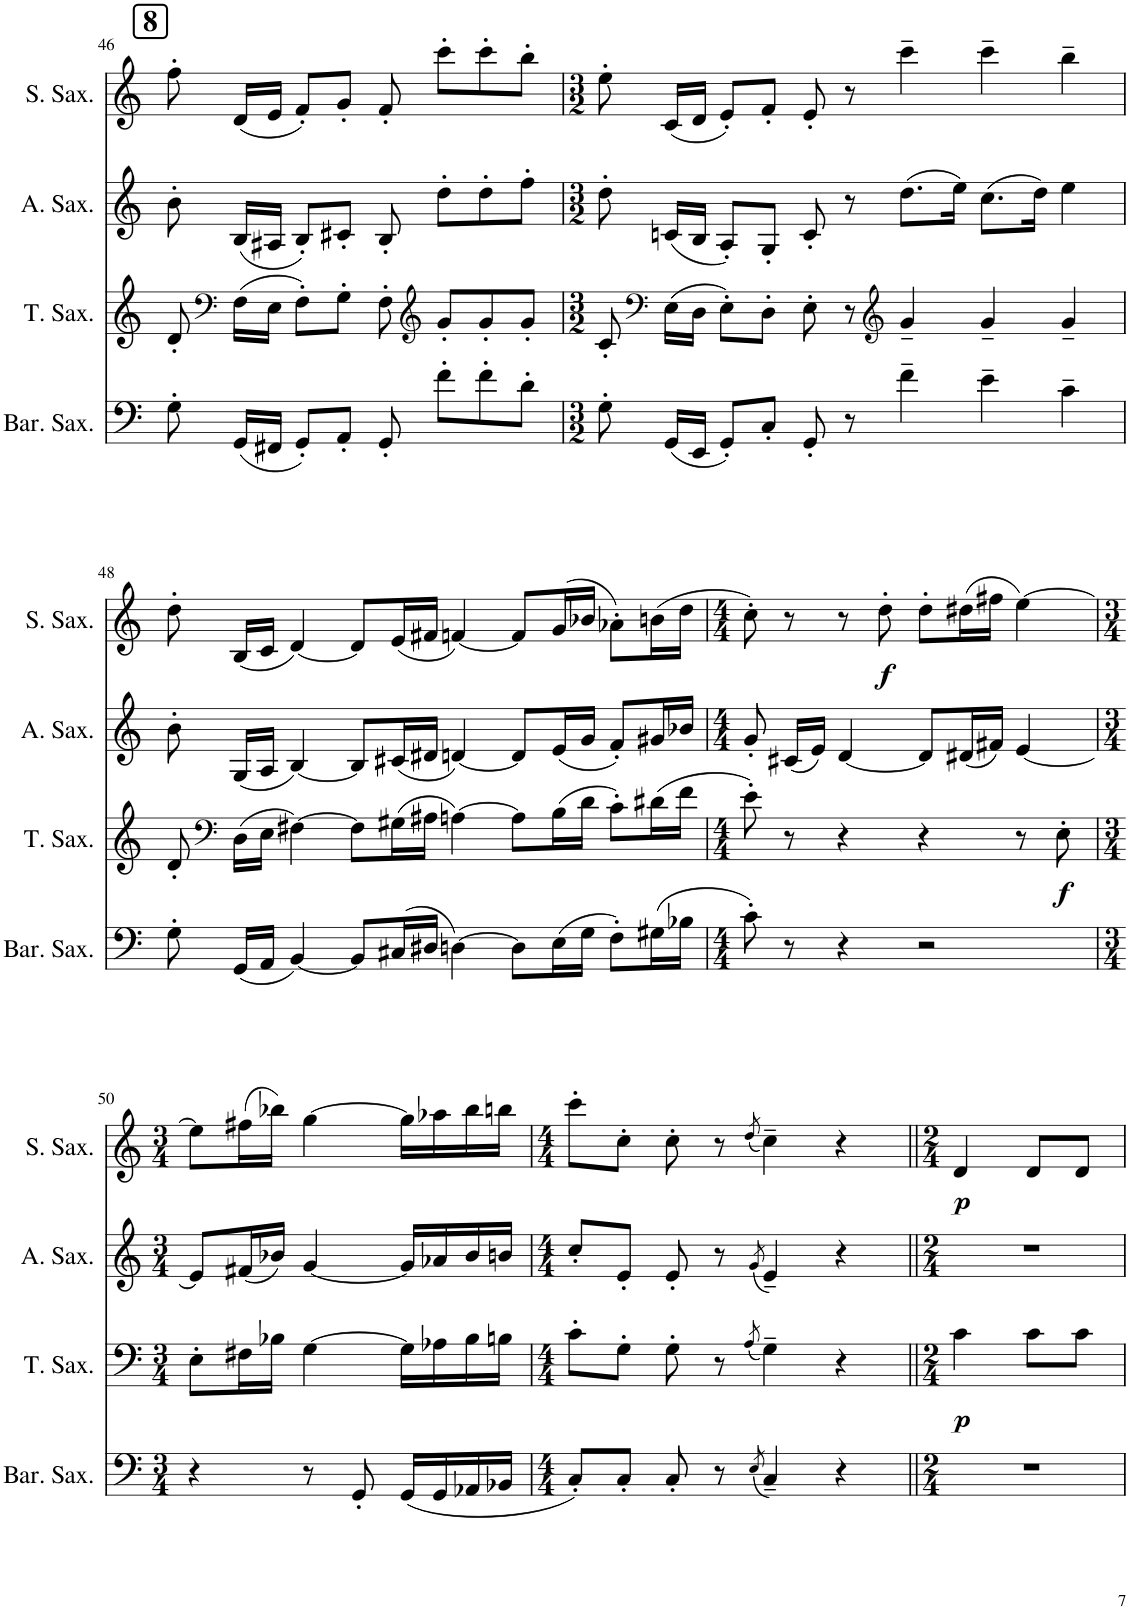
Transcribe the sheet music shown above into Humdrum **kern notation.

**kern	**kern	**dynam	**kern	**kern	**dynam
*part4	*part3	*part3	*part2	*part1	*part1
*staff4	*staff3	*staff3	*staff2	*staff1	*staff1
*I"Baritone Saxophone	*I"Tenor Saxophone	*	*I"Alto Saxophone	*I"Soprano Saxophone	*
*I'Bar. Sax.	*I'T. Sax.	*	*I'A. Sax.	*I'S. Sax.	*
!!LO:PB:g=z
*clefF4	*clefG2	*	*clefG2	*clefG2	*
*ITrd12c21	*ITrd8c14	*	*ITrd5c9	*ITrd1c2	*
*k[]	*k[]	*	*k[]	*k[]	*
*M4/4	*M4/4	*	*M4/4	*M4/4	*
!!LO:REH:place=s1:a:B:cj:fs=14:t=8
=46	=46	=46	=46	=46	=46
8G'\	8d'/	.	8b'\	8ff'\	.
*	*clefF4	*	*	*	*
(16GG/LL	(16F\LL	.	(16B/LL	(16d/LL	.
16FF#X/JJ	16E\JJ	.	16A#X/JJ	16e/JJ	.
8GG'/L)	8F'\L)	.	8B'/L)	8f'/L)	.
8AA'/J	8G'\J	.	8c#X'/J	8g'/J	.
8GG'/	8F'\	.	8B'/	8f'/	.
*	*clefG2	*	*	*	*
8f'\L	8g'/L	.	8dd'\L	8ccc'\L	.
8f'\	8g'/	.	8dd'\	8ccc'\	.
8d'\J	8g'/J	.	8ff'\J	8bb'\J	.
=47	=47	=47	=47	=47	=47
*M3/2	*M3/2	*	*M3/2	*M3/2	*
8G'\	8c'/	.	8dd'\	8ee'\	.
*	*clefF4	*	*	*	*
(16GG/LL	(16E\LL	.	(16cn/LL	(16c/LL	.
16EE/JJ	16D\JJ	.	16B/JJ	16d/JJ	.
8GG'/L)	8E'\L)	.	8A'/L)	8e'/L)	.
8C'/J	8D'\J	.	8G'/J	8f'/J	.
8GG'/	8E'\	.	8c'/	8e'/	.
8r	8r	.	8r	8r	.
*	*clefG2	*	*	*	*
4f~\	4g~/	.	(8.dd\L	4ccc~\	.
.	.	.	16ee\Jk)	.	.
4e~\	4g~/	.	(8.cc\L	4ccc~\	.
.	.	.	16dd\Jk)	.	.
4c~\	4g~/	.	4ee\	4bb~\	.
!!LO:LB:g=z
=48	=48	=48	=48	=48	=48
8G'\	8d'/	.	8b'\	8dd'\	.
*	*clefF4	*	*	*	*
(16GG/LL	(16D\LL	.	(16G/LL	(16B/LL	.
16AA/JJ	16E\JJ	.	16A/JJ	16c/JJ	.
[4BB/)	[4F#X\)	.	[4B/)	[4d/)	.
8BB/L]	8F#\L]	.	8B/L]	8d/L]	.
(16C#X/L	(16G#X\L	.	(16c#X/L	(16e/L	.
16D#X/JJ	16A#X\JJ	.	16d#X/JJ	16f#X/JJ	.
[4Dn\)	[4An\)	.	[4dn/)	[4fn/)	.
8D\L]	8A\L]	.	8d/L]	8f/L]	.
(16E\L	(16B\L	.	(16e/L	(16g/L	.
16G\JJ	16d\JJ	.	16g/JJ	16b-X/JJ	.
8F'\L)	8c'\L)	.	8f'/L)	8a-X'\L)	.
(16G#X\L	(16d#X\L	.	16g#X/L	(16bn\L	.
16B-X\JJ	16f\JJ	.	16b-X/JJ	16dd\JJ	.
=49	=49	=49	=49	=49	=49
*M4/4	*M4/4	*	*M4/4	*M4/4	*
8c'\)	8e'\)	.	8g'/	8cc'\)	.
8r	8r	.	(16c#X/LL	8r	.
.	.	.	16e/JJ)	.	.
4r	4r	.	[4d/	8r	.
!	!	!	!	!	!LO:DY:b
.	.	.	.	8dd'\	f
2r	4r	.	8d/L]	8dd'\L	.
.	.	.	(16d#X/L	(16dd#X\L	.
.	.	.	16f#X/JJ)	16ff#X\JJ	.
.	8r	.	[4e/	[4ee\)	.
!	!	!LO:DY:b	!	!	!
.	8E'\	f	.	.	.
!!LO:LB:g=z
=50	=50	=50	=50	=50	=50
*M3/4	*M3/4	*	*M3/4	*M3/4	*
4r	8E'\L	.	8e/L]	8ee\L]	.
.	16F#X\L	.	(16f#X/L	(16ff#X\L	.
.	16B-X\JJ	.	16b-X/JJ)	16bb-X\JJ)	.
8r	[4G\	.	[4g/	[4gg\	.
8GG'/	.	.	.	.	.
(16GG/LL	16G\LL]	.	16g/LL]	16gg\LL]	.
16GG/	16A-X\	.	16a-X/	16aa-X\	.
16AA-X/	16B-\	.	16b-/	16bb-\	.
16BB-X/JJ	16Bn\JJ	.	16bn/JJ	16bbn\JJ	.
=51	=51	=51	=51	=51	=51
*M4/4	*M4/4	*	*M4/4	*M4/4	*
8C'/L)	8c'\L	.	8cc'/L	8ccc'\L	.
8C'/J	8G'\J	.	8e'/J	8cc'\J	.
8C'/	8G'\	.	8e'/	8cc'\	.
8r	8r	.	8r	8r	.
(8qE/	(8qA/	.	(8qg/	(8qdd/	.
4C~/)	4G~\)	.	4e~/)	4cc~\)	.
4r	4r	.	4r	4r	.
=52||	=52||	=52||	=52||	=52||	=52||
*M2/4	*M2/4	*	*M2/4	*M2/4	*
!	!	!LO:DY:b	!	!	!LO:DY:b
2r	4c\	p	2r	4d/	p
.	8c\L	.	.	8d/L	.
.	8c\J	.	.	8d/J	.
=	=	=	=	=	=
*-	*-	*-	*-	*-	*-
